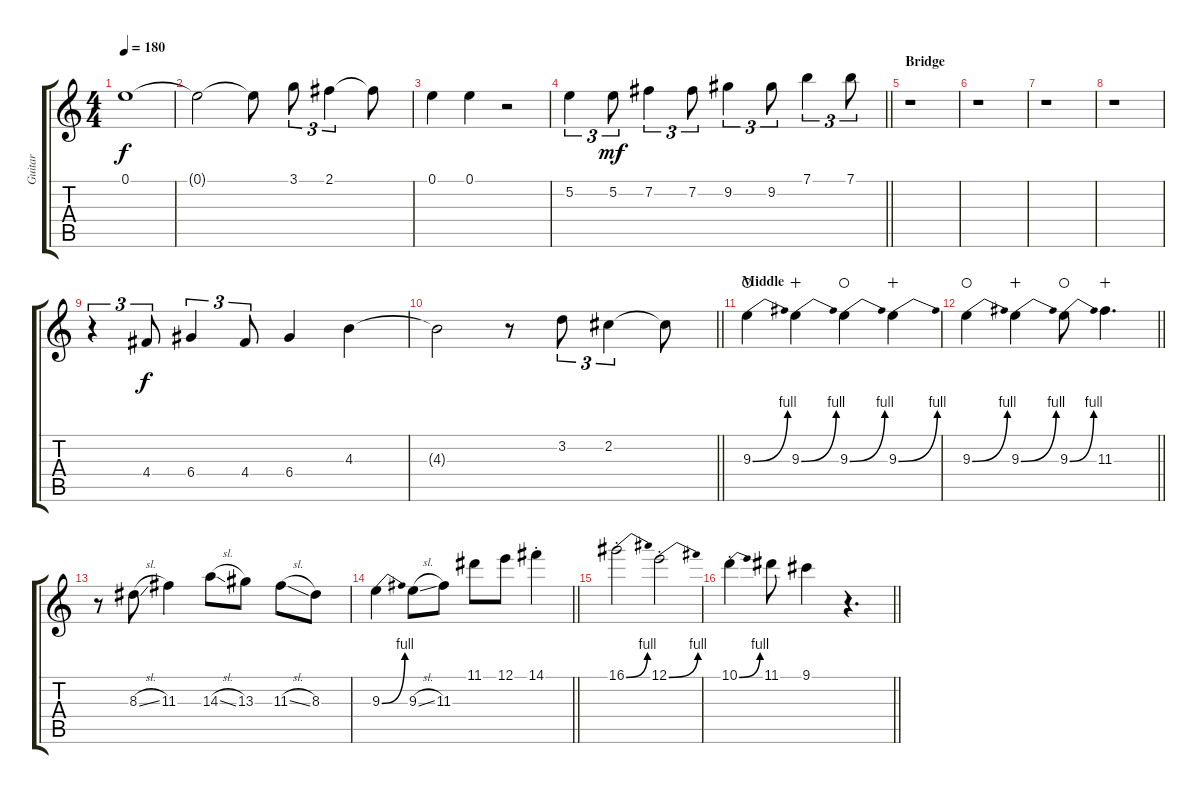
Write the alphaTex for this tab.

\track ("Guitar" "Guitar") {mute instrument distortionguitar}
\staff {score tabs}
\tuning (E4 B3 G3 D3 A2 E2) {hide}
\ts (4 4)
\tempo 180
\clef g2
\ks c
0.1{t}.1{dy f} |
0.1{t}.2 0.1{t}.8 3.1.8{tu (3 2)} 2.1.4{tu (3 2)} 2.1{t}.8 |
0.1.4 0.1.4 r.2 |
\barLineRight lightlight
5.2.4{tu (3 2)} 5.2.8{tu (3 2) dy mf} 7.2.4{tu (3 2)} 7.2.8{tu (3 2)} 9.2.4{tu (3 2)} 9.2.8{tu (3 2)} 7.1.4{tu (3 2)} 7.1.8{tu (3 2)} |
\section ("" "Bridge")
r.1 |
r.1 |
r.1 |
r.1 |
r.4{tu (3 2)} 4.4.8{tu (3 2) dy f} 6.4.4{tu (3 2)} 4.4.8{tu (3 2)} 6.4.4 4.3.4 |
\barLineRight lightlight
4.3{t}.2 r.8 3.2.8{tu (3 2)} 2.2.4{tu (3 2)} 2.2{t}.8 |
\section ("" "Middle")
9.3{be (bend 0 0 60 4)}.4{waho} 9.3{be (bend 0 0 60 4)}.4{wahc} 9.3{be (bend 0 0 60 4)}.4{waho} 9.3{be (bend 0 0 60 4)}.4{wahc} |
\barLineRight lightlight
9.3{be (bend 0 0 60 4)}.4{waho} 9.3{be (bend 0 0 60 4)}.4{wahc} 9.3{be (bend 0 0 60 4)}.8{waho} 11.3.4{d wahc} |
r.8 8.3{sl}.8 11.3.4 14.3{sl}.8 13.3.8 11.3{sl}.8 8.3.8 |
\barLineRight lightlight
9.3{be (bend 0 0 60 4)}.4 9.3{sl}.8 11.3.8 11.1.8 12.1.8 14.1{st}.4 |
16.1{be (bend 0 0 60 4) st}.2 12.1{be (bend 0 0 60 4) st}.2 |
\barLineRight lightlight
10.1{be (bend 0 0 60 4) st}.4 11.1.8 9.1.4 r.4{d}
